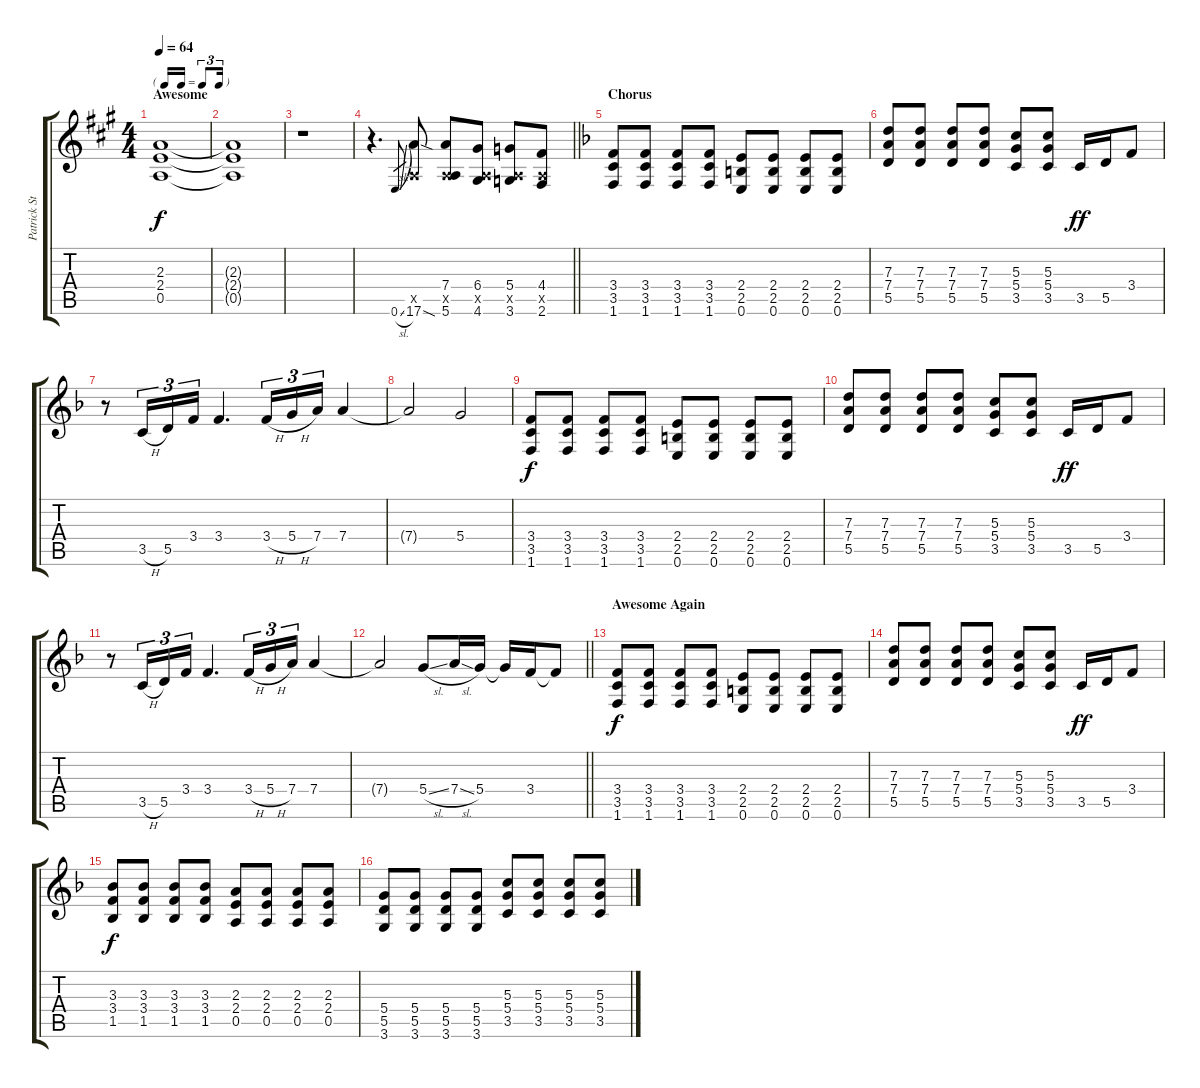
\track ("Patrick Stump" "Patrick St") {instrument overdrivenguitar}
\staff {score tabs}
\tuning (E4 B3 G3 D3 A2 E2) {hide}
\ts (4 4)
\tf triplet16th
\section ("" "Awesome")
\tempo 64
\clef g2
\ks a
(2.3 2.4 0.5).1{dy f volume 3} |
(2.3{t} 2.4{t} 0.5{t}).1 |
r.1 |
\barLineRight lightlight
r.4{d volume 12} 0.6{sl}.8{gr} (0.5{x} 17.6{sod}).8 (7.4 0.5{x} 5.6).8 (6.4 0.5{x} 4.6).8 (5.4 0.5{x} 3.6).8 (4.4 0.5{x} 2.6).8 |
\section ("" "Chorus")
\ks f
(3.4 3.5 1.6).8 (3.4 3.5 1.6).8 (3.4 3.5 1.6).8 (3.4 3.5 1.6).8 (2.4 2.5 0.6).8 (2.4 2.5 0.6).8 (2.4 2.5 0.6).8 (2.4 2.5 0.6).8 |
(7.3 7.4 5.5).8 (7.3 7.4 5.5).8 (7.3 7.4 5.5).8 (7.3 7.4 5.5).8 (5.3 5.4 3.5).8 (5.3 5.4 3.5).8 3.5.16{dy ff} 5.5.16 3.4.8 |
r.8 3.5{h}.16{tu (3 2)} 5.5.16{tu (3 2)} 3.4.16{tu (3 2)} 3.4.4{d} 3.4{h}.16{tu (3 2)} 5.4{h}.16{tu (3 2)} 7.4.16{tu (3 2)} 7.4.4 |
7.4{t}.2 5.4.2 |
(3.4 3.5 1.6).8{dy f} (3.4 3.5 1.6).8 (3.4 3.5 1.6).8 (3.4 3.5 1.6).8 (2.4 2.5 0.6).8 (2.4 2.5 0.6).8 (2.4 2.5 0.6).8 (2.4 2.5 0.6).8 |
(7.3 7.4 5.5).8 (7.3 7.4 5.5).8 (7.3 7.4 5.5).8 (7.3 7.4 5.5).8 (5.3 5.4 3.5).8 (5.3 5.4 3.5).8 3.5.16{dy ff} 5.5.16 3.4.8 |
r.8 3.5{h}.16{tu (3 2)} 5.5.16{tu (3 2)} 3.4.16{tu (3 2)} 3.4.4{d} 3.4{h}.16{tu (3 2)} 5.4{h}.16{tu (3 2)} 7.4.16{tu (3 2)} 7.4.4 |
\barLineRight lightlight
7.4{t}.2 5.4{sl}.8 7.4{sl}.16 5.4.16 5.4{t}.16 3.4.16 3.4{t}.8 |
\section ("" "Awesome Again")
(3.4 3.5 1.6).8{dy f} (3.4 3.5 1.6).8 (3.4 3.5 1.6).8 (3.4 3.5 1.6).8 (2.4 2.5 0.6).8 (2.4 2.5 0.6).8 (2.4 2.5 0.6).8 (2.4 2.5 0.6).8 |
(7.3 7.4 5.5).8 (7.3 7.4 5.5).8 (7.3 7.4 5.5).8 (7.3 7.4 5.5).8 (5.3 5.4 3.5).8 (5.3 5.4 3.5).8 3.5.16{dy ff} 5.5.16 3.4.8 |
(3.3 3.4 1.5).8{dy f} (3.3 3.4 1.5).8 (3.3 3.4 1.5).8 (3.3 3.4 1.5).8 (2.3 2.4 0.5).8 (2.3 2.4 0.5).8 (2.3 2.4 0.5).8 (2.3 2.4 0.5).8 |
(5.4 5.5 3.6).8 (5.4 5.5 3.6).8 (5.4 5.5 3.6).8 (5.4 5.5 3.6).8 (5.3 5.4 3.5).8 (5.3 5.4 3.5).8 (5.3 5.4 3.5).8 (5.3 5.4 3.5).8
